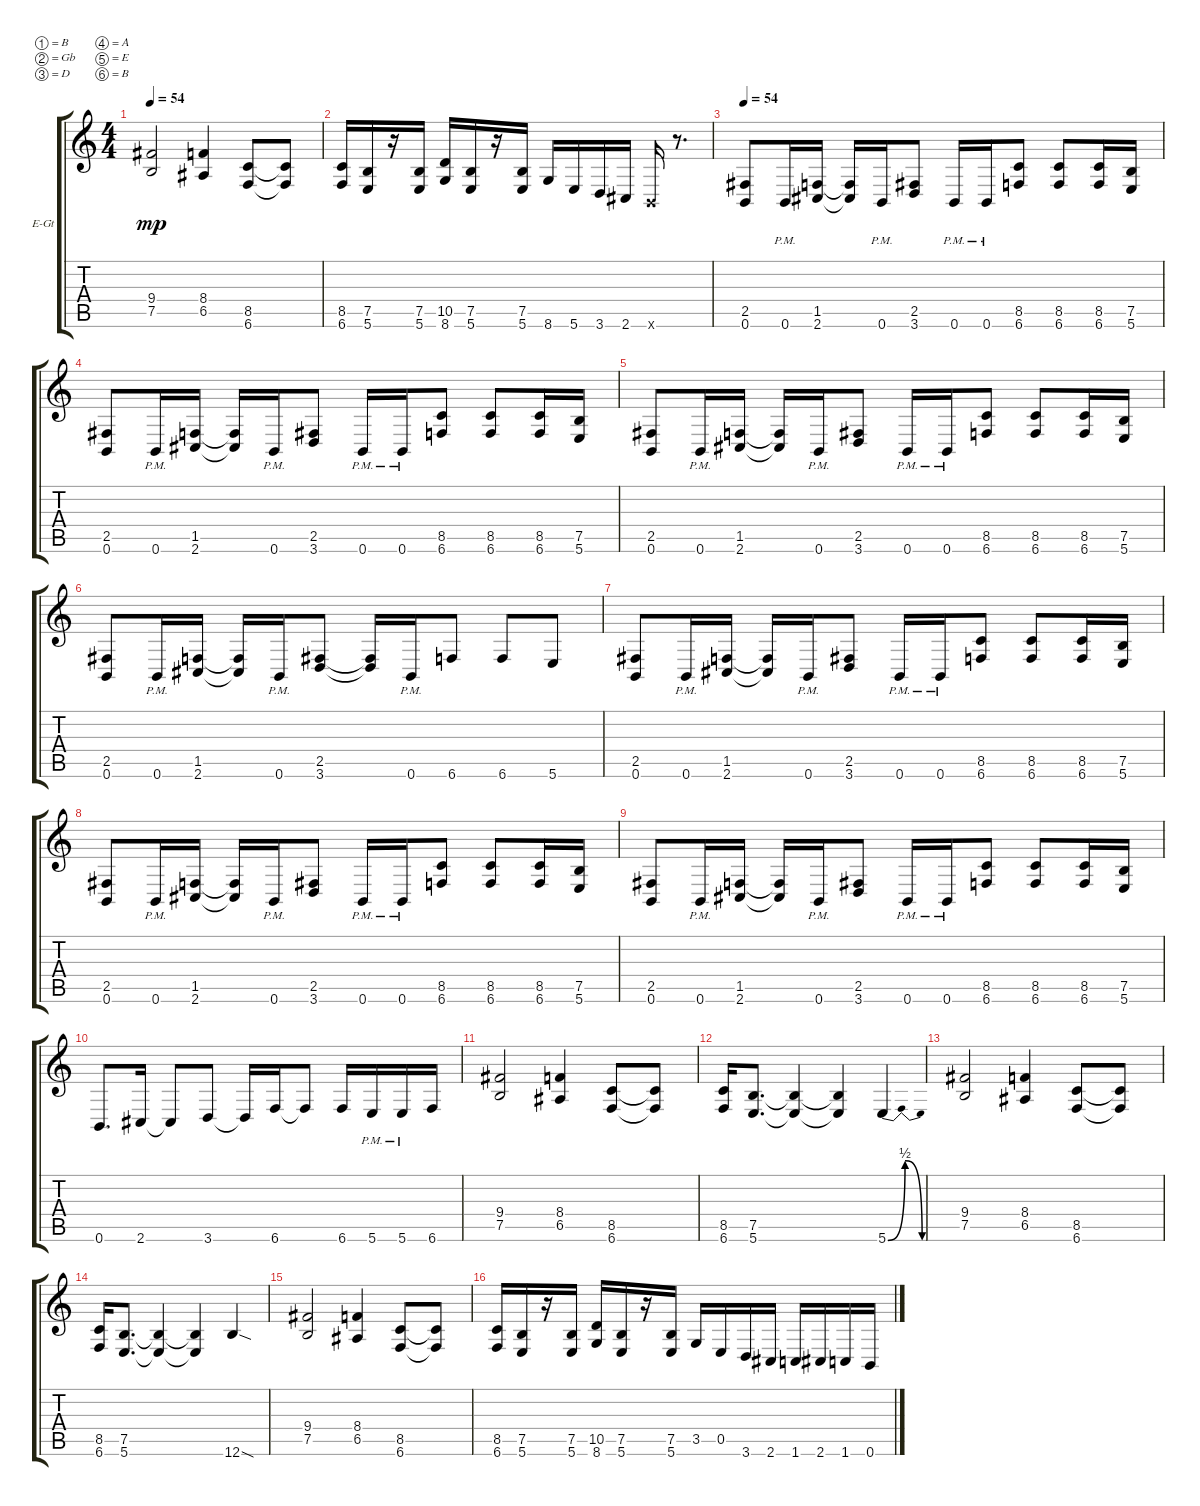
\bracketExtendMode groupsimilarinstruments
\firstSystemTrackNameOrientation horizontal
\otherSystemsTrackNameOrientation horizontal
\track ("Electric Guitar 2" "E-Gt") {instrument distortionguitar}
\staff {score tabs}
\tuning (B3 Gb3 D3 A2 E2 B1)
\ts (4 4)
\tempo 54
\clef g2
\ks c
(7.5 9.4).2{dy mp} (6.5 8.4).4 (6.6 8.5).8 (6.6{t} 8.5{t}).8 |
(6.6 8.5).16 (5.6 7.5).16 r.16 (5.6 7.5).16 (10.5 8.6).16 (5.6 7.5).16 r.16 (5.6 7.5).16 8.6.16 5.6.16 3.6.16 2.6.16 0.6{x}.16 r.8{d} |
\tempo 54
(0.6 2.5).8 0.6{pm}.16 (2.6 1.5).16 (2.6{t} 1.5{t}).16 0.6{pm}.16 (3.6 2.5).8 0.6{pm}.16 0.6{pm}.16 (8.5 6.6).8 (8.5 6.6).8 (8.5 6.6).16 (7.5 5.6).16 |
(0.6 2.5).8 0.6{pm}.16 (2.6 1.5).16 (2.6{t} 1.5{t}).16 0.6{pm}.16 (3.6 2.5).8 0.6{pm}.16 0.6{pm}.16 (8.5 6.6).8 (8.5 6.6).8 (8.5 6.6).16 (7.5 5.6).16 |
(0.6 2.5).8 0.6{pm}.16 (2.6 1.5).16 (2.6{t} 1.5{t}).16 0.6{pm}.16 (3.6 2.5).8 0.6{pm}.16 0.6{pm}.16 (8.5 6.6).8 (8.5 6.6).8 (8.5 6.6).16 (7.5 5.6).16 |
(0.6 2.5).8 0.6{pm}.16 (2.6 1.5).16 (2.6{t} 1.5{t}).16 0.6{pm}.16 (3.6 2.5).8 (3.6{t} 2.5{t}).16 0.6{pm}.16 6.6.8 6.6.8 5.6.8 |
(0.6 2.5).8 0.6{pm}.16 (2.6 1.5).16 (2.6{t} 1.5{t}).16 0.6{pm}.16 (3.6 2.5).8 0.6{pm}.16 0.6{pm}.16 (8.5 6.6).8 (8.5 6.6).8 (8.5 6.6).16 (7.5 5.6).16 |
(0.6 2.5).8 0.6{pm}.16 (2.6 1.5).16 (2.6{t} 1.5{t}).16 0.6{pm}.16 (3.6 2.5).8 0.6{pm}.16 0.6{pm}.16 (8.5 6.6).8 (8.5 6.6).8 (8.5 6.6).16 (7.5 5.6).16 |
(0.6 2.5).8 0.6{pm}.16 (2.6 1.5).16 (2.6{t} 1.5{t}).16 0.6{pm}.16 (3.6 2.5).8 0.6{pm}.16 0.6{pm}.16 (8.5 6.6).8 (8.5 6.6).8 (8.5 6.6).16 (7.5 5.6).16 |
0.6.8{d} 2.6.16 2.6{t}.8 3.6.8 3.6{t}.16 6.6.16 6.6{t}.8 6.6.16 5.6{pm}.16 5.6{pm}.16 6.6.16 |
(7.5 9.4).2 (6.5 8.4).4 (6.6 8.5).8 (6.6{t} 8.5{t}).8 |
(6.6 8.5).16 (5.6 7.5).8{d} (5.6{t} 7.5{t}).4 (5.6{t} 7.5{t}).4 5.6{be (bendrelease 0 0 11.4 2 20.4 2 54 0)}.4 |
(7.5 9.4).2 (6.5 8.4).4 (6.6 8.5).8 (6.6{t} 8.5{t}).8 |
(6.6 8.5).16 (5.6 7.5).8{d} (5.6{t} 7.5{t}).4 (5.6{t} 7.5{t}).4 12.6{sod}.4 |
(7.5 9.4).2 (6.5 8.4).4 (6.6 8.5).8 (6.6{t} 8.5{t}).8 |
(6.6 8.5).16 (5.6 7.5).16 r.16 (5.6 7.5).16 (10.5 8.6).16 (5.6 7.5).16 r.16 (5.6 7.5).16 3.5.16 0.5.16 3.6.16 2.6.16 1.6.16 2.6.16 1.6.16 0.6.16
